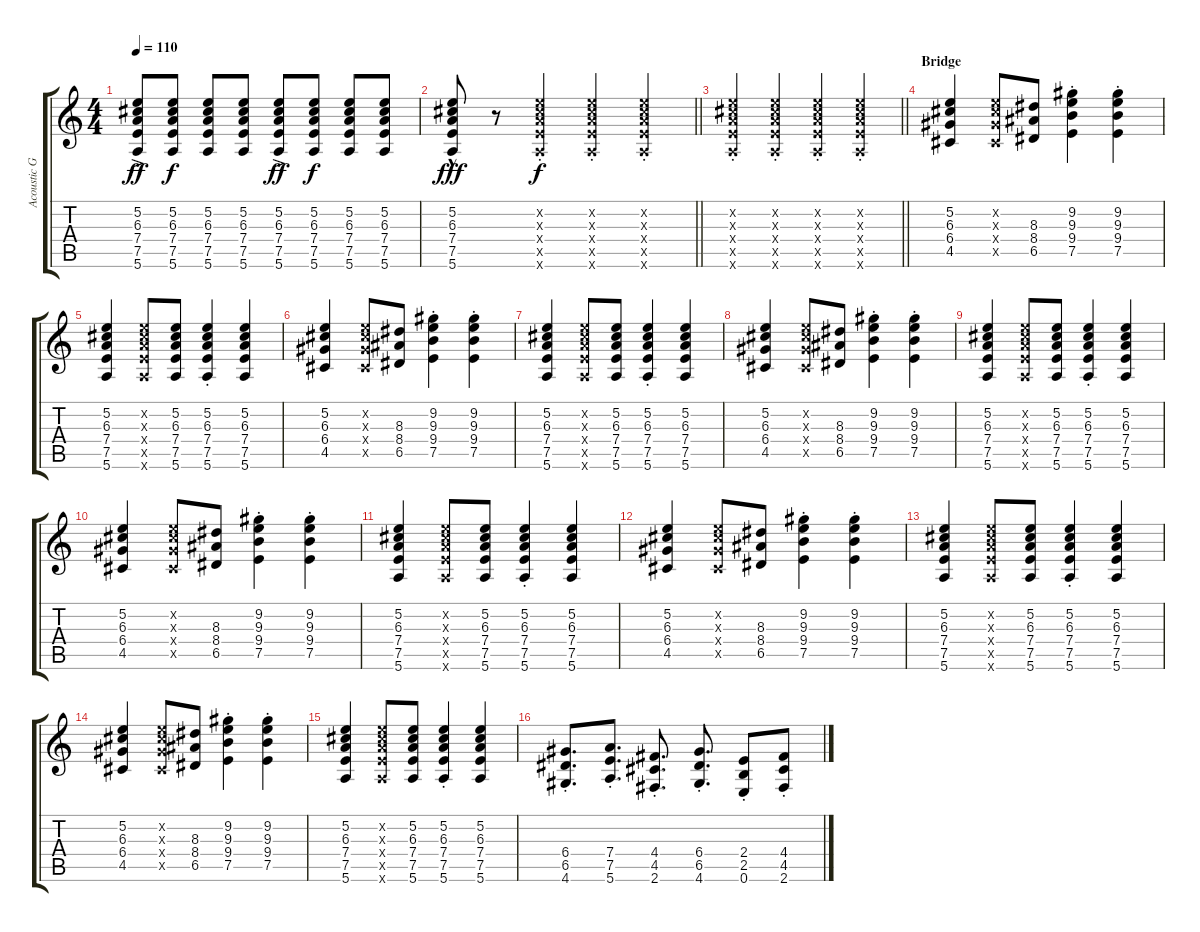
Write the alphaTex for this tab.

\track ("Acoustic Gtr" "Acoustic G") {instrument acousticguitarsteel}
\staff {score tabs}
\tuning (E4 B3 G3 D3 A2 E2) {hide}
\ts (4 4)
\tempo 110
\clef g2
\ks c
(5.2{ac} 6.3{ac} 7.4{ac} 7.5{ac} 5.6{ac}).8{dy ff} (5.2 6.3 7.4 7.5 5.6).8{dy f} (5.2 6.3 7.4 7.5 5.6).8 (5.2 6.3 7.4 7.5 5.6).8 (5.2{ac} 6.3{ac} 7.4{ac} 7.5{ac} 5.6{ac}).8{dy ff} (5.2 6.3 7.4 7.5 5.6).8{dy f} (5.2 6.3 7.4 7.5 5.6).8 (5.2 6.3 7.4 7.5 5.6).8 |
\barLineRight lightlight
(5.2{hac} 6.3{hac} 7.4{hac} 7.5{hac} 5.6{hac}).8{dy fff} r.8 (5.2{st x} 6.3{st x} 7.4{st x} 7.5{st x} 5.6{st x}).4{dy f} (5.2{st x} 6.3{st x} 7.4{st x} 7.5{st x} 5.6{st x}).4 (5.2{st x} 6.3{st x} 7.4{st x} 7.5{st x} 5.6{st x}).4 |
\barLineRight lightlight
(5.2{st x} 6.3{st x} 7.4{st x} 7.5{st x} 5.6{st x}).4 (5.2{st x} 6.3{st x} 7.4{st x} 7.5{st x} 5.6{st x}).4 (5.2{st x} 6.3{st x} 7.4{st x} 7.5{st x} 5.6{st x}).4 (5.2{st x} 6.3{st x} 7.4{st x} 7.5{st x} 5.6{st x}).4 |
\section ("" "Bridge")
(5.2 6.3 6.4 4.5).4 (5.2{x} 6.3{x} 6.4{x} 4.5{x}).8 (8.3 8.4 6.5).8 (9.2{st} 9.3{st} 9.4{st} 7.5{st}).4 (9.2{st} 9.3{st} 9.4{st} 7.5{st}).4 |
(5.2 6.3 7.4 7.5 5.6).4 (5.2{x} 6.3{x} 7.4{x} 7.5{x} 5.6{x}).8 (5.2 6.3 7.4 7.5 5.6).8 (5.2{st} 6.3{st} 7.4{st} 7.5{st} 5.6{st}).4 (5.2 6.3 7.4 7.5 5.6).4 |
(5.2 6.3 6.4 4.5).4 (5.2{x} 6.3{x} 6.4{x} 4.5{x}).8 (8.3 8.4 6.5).8 (9.2{st} 9.3{st} 9.4{st} 7.5{st}).4 (9.2{st} 9.3{st} 9.4{st} 7.5{st}).4 |
(5.2 6.3 7.4 7.5 5.6).4 (5.2{x} 6.3{x} 7.4{x} 7.5{x} 5.6{x}).8 (5.2 6.3 7.4 7.5 5.6).8 (5.2{st} 6.3{st} 7.4{st} 7.5{st} 5.6{st}).4 (5.2 6.3 7.4 7.5 5.6).4 |
(5.2 6.3 6.4 4.5).4 (5.2{x} 6.3{x} 6.4{x} 4.5{x}).8 (8.3 8.4 6.5).8 (9.2{st} 9.3{st} 9.4{st} 7.5{st}).4 (9.2{st} 9.3{st} 9.4{st} 7.5{st}).4 |
(5.2 6.3 7.4 7.5 5.6).4 (5.2{x} 6.3{x} 7.4{x} 7.5{x} 5.6{x}).8 (5.2 6.3 7.4 7.5 5.6).8 (5.2{st} 6.3{st} 7.4{st} 7.5{st} 5.6{st}).4 (5.2 6.3 7.4 7.5 5.6).4 |
(5.2 6.3 6.4 4.5).4 (5.2{x} 6.3{x} 6.4{x} 4.5{x}).8 (8.3 8.4 6.5).8 (9.2{st} 9.3{st} 9.4{st} 7.5{st}).4 (9.2{st} 9.3{st} 9.4{st} 7.5{st}).4 |
(5.2 6.3 7.4 7.5 5.6).4 (5.2{x} 6.3{x} 7.4{x} 7.5{x} 5.6{x}).8 (5.2 6.3 7.4 7.5 5.6).8 (5.2{st} 6.3{st} 7.4{st} 7.5{st} 5.6{st}).4 (5.2 6.3 7.4 7.5 5.6).4 |
(5.2 6.3 6.4 4.5).4 (5.2{x} 6.3{x} 6.4{x} 4.5{x}).8 (8.3 8.4 6.5).8 (9.2{st} 9.3{st} 9.4{st} 7.5{st}).4 (9.2{st} 9.3{st} 9.4{st} 7.5{st}).4 |
(5.2 6.3 7.4 7.5 5.6).4 (5.2{x} 6.3{x} 7.4{x} 7.5{x} 5.6{x}).8 (5.2 6.3 7.4 7.5 5.6).8 (5.2{st} 6.3{st} 7.4{st} 7.5{st} 5.6{st}).4 (5.2 6.3 7.4 7.5 5.6).4 |
(5.2 6.3 6.4 4.5).4 (5.2{x} 6.3{x} 6.4{x} 4.5{x}).8 (8.3 8.4 6.5).8 (9.2{st} 9.3{st} 9.4{st} 7.5{st}).4 (9.2{st} 9.3{st} 9.4{st} 7.5{st}).4 |
(5.2 6.3 7.4 7.5 5.6).4 (5.2{x} 6.3{x} 7.4{x} 7.5{x} 5.6{x}).8 (5.2 6.3 7.4 7.5 5.6).8 (5.2{st} 6.3{st} 7.4{st} 7.5{st} 5.6{st}).4 (5.2 6.3 7.4 7.5 5.6).4 |
(6.4{st} 6.5{st} 4.6{st}).8{d} (7.4{st} 7.5{st} 5.6{st}).8{d} (4.4{st} 4.5{st} 2.6{st}).8{d} (6.4{st} 6.5{st} 4.6{st}).8{d} (2.4{st} 2.5{st} 0.6{st}).8 (4.4{st} 4.5{st} 2.6{st}).8
